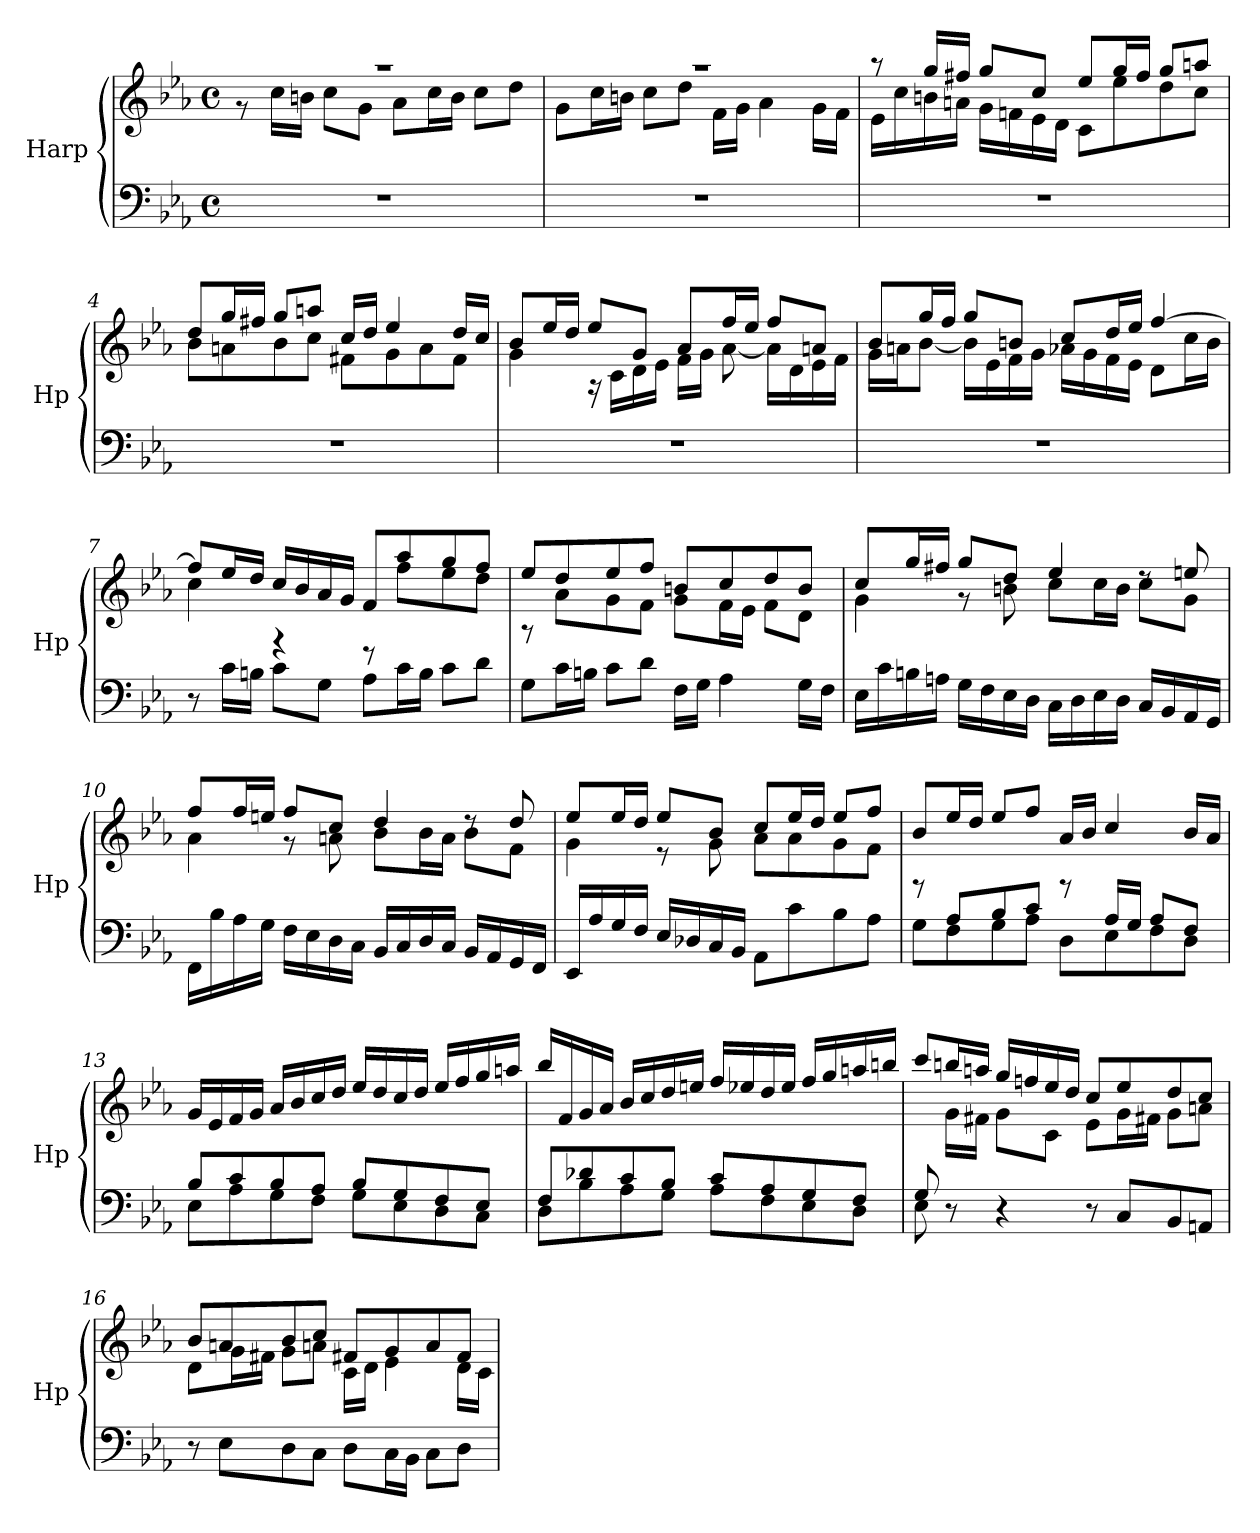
**kern	**kern
*part1	*part1
*staff2	*staff1
*I"Harp	*
*I'Hp	*
*clefF4	*clefG2
*k[b-e-a-]	*k[b-e-a-]
*M4/4	*M4/4
*met(c)	*met(c)
*MM83	*MM83
=1	=1
*	*^
1r	1r	8r
.	.	16cc\LL
.	.	16bn\JJ
.	.	8cc\L
.	.	8g\J
.	.	8a-\L
.	.	16cc\L
.	.	16b\JJ
.	.	8cc\L
.	.	8dd\J
=2	=2	=2
1r	1r	8g\L
.	.	16cc\L
.	.	16bn\JJ
.	.	8cc\L
.	.	8dd\J
.	.	16f\LL
.	.	16g\JJ
.	.	4a-\
.	.	16g\LL
.	.	16f\JJ
=3	=3	=3
1r	8r	16e-\LL
.	.	16cc\
.	16gg/LL	16bn\
.	16ff#X/JJ	16an\JJ
.	8gg/L	16g\LL
.	.	16fn\
.	8cc/J	16e-\
.	.	16d\JJ
.	8ee-/L	8c\L
.	16gg/L	8ee-\
.	16ff#/JJ	.
.	8gg/L	8dd\
.	8aan/J	8cc\J
!!LO:LB:g=z	!!
=4	=4	=4
1r	8dd/L	8b-\L
.	16gg/L	8an\
.	16ff#X/JJ	.
.	8gg/L	8b-\
.	8aan/J	8cc\J
.	16cc/LL	8f#X\L
.	16dd/JJ	.
.	4ee-/	8g\
.	.	8a\
.	16dd/LL	8f#\J
.	16cc/JJ	.
=5	=5	=5
1r	8b-/L	4g\
.	16ee-/L	.
.	16dd/JJ	.
.	8ee-/L	16rA
.	.	16c\LL
.	8g/J	16d\
.	.	16e-\JJ
.	8a-/L	16f\LL
.	.	16g\JJ
.	16ff/L	[8a-\
.	16ee-/JJ	.
.	8ff/L	16a-\LL]
.	.	16d\
.	8an/J	16e-\
.	.	16f\JJ
=6	=6	=6
1r	8b-/L	16g\LL
.	.	16an\J
.	16gg/L	[8b-\J
.	16ff/JJ	.
.	8gg/L	16b-\LL]
.	.	16e-\
.	8bn/J	16f\
.	.	16g\JJ
.	8cc/L	16a-X\LL
.	.	16g\
.	16dd/L	16f\
.	16ee-/JJ	16e-\JJ
.	[4ff/	8d\L
.	.	16cc\L
.	.	16b\JJ
!!LO:LB:g=z	!!
=7	=7	=7
8r	8ff/L]	4cc\
16c\LL	16ee-/L	.
16Bn\JJ	16dd/JJ	.
8c\L	16cc/LL	4rF
.	16b-/	.
8G\J	16a-/	.
.	16g/JJ	.
8A-\L	8f/L	8rD
16c\L	8aa-/	8ff\L
16B\JJ	.	.
8c\L	8gg/	8ee-\
8d\J	8ff/J	8dd\J
=8	=8	=8
8G\L	8ee-/L	8rA
16c\L	8dd/	8a-\L
16Bn\JJ	.	.
8c\L	8ee-/	8g\
8d\J	8ff/J	8f\J
16F\LL	8bn/L	8g\L
16G\JJ	.	.
4A-\	8cc/	16f\L
.	.	16e-\JJ
.	8dd/	8f\L
16G\LL	8b/J	8d\J
16F\JJ	.	.
=9	=9	=9
16E-\LL	8cc/L	4g\
16c\	.	.
16Bn\	16gg/L	.
16An\JJ	16ff#X/JJ	.
16G\LL	8gg/L	8r
16F\	.	.
16E-\	8dd/J	8bn\
16D\JJ	.	.
16C\LL	4ee-/	8cc\L
16D\	.	.
16E-\	.	16cc\L
16D\JJ	.	16b\JJ
16C/LL	8rdd	8cc\L
16BB-/	.	.
16AA-/	8een/	8g\J
16GG/JJ	.	.
!!LO:LB:g=z	!!
=10	=10	=10
16FF\LL	8ff/L	4a-\
16B-\	.	.
16A-\	16ff/L	.
16G\JJ	16een/JJ	.
16F\LL	8ff/L	8r
16E-\	.	.
16D\	8cc/J	8an\
16C\JJ	.	.
16BB-/LL	4dd/	8b-\L
16C/	.	.
16D/	.	16b-\L
16C/JJ	.	16a\JJ
16BB-/LL	8rdd	8b-\L
16AA-/	.	.
16GG/	8dd/	8f\J
16FF/JJ	.	.
=11	=11	=11
16EE-/LL	8ee-/L	4g\
16A-/	.	.
16G/	16ee-/L	.
16F/JJ	16dd/JJ	.
16E-/LL	8ee-/L	8r
16D-X/	.	.
16C/	8b-/J	8g\
16BB-/JJ	.	.
8AA-\L	8cc/L	8a-\L
8c\	16ee-/L	8a-\
.	16dd/JJ	.
8B-\	8ee-/L	8g\
8A-\J	8ff/J	8f\J
=12	=12	=12
*^	*	*
8ryy	8G\L	8b-/L	8rF
8A-/L	8F\	16ee-/L	4.ryy
.	.	16dd/JJ	.
8B-/	8G\	8ee-/L	.
8c/J	8A-\J	8ff/J	.
8ryy	8D\L	16a-/LL	8rF
.	.	16b-/JJ	.
16A-/LL	8E-\	4cc/	4.ryy
16G/JJ	.	.	.
8A-/L	8F\	.	.
8F/J	8D\J	16b-/LL	.
.	.	16a-/JJ	.
*	*	*v	*v
!!LO:LB:g=z
=13	=13	=13
8B-/L	8E-\L	16g/LL
.	.	16e-/
8c/	8A-\	16f/
.	.	16g/JJ
8B-/	8G\	16a-/LL
.	.	16b-/
8A-/J	8F\J	16cc/
.	.	16dd/JJ
8B-/L	8G\L	16ee-/LL
.	.	16dd/
8G/	8E-\	16cc/
.	.	16dd/JJ
8F/	8D\	16ee-/LL
.	.	16ff/
8E-/J	8C\J	16gg/
.	.	16aan/JJ
=14	=14	=14
8F/L	8D\L	16bb-/LL
.	.	16f/
8d-X/	8B-\	16g/
.	.	16a-/JJ
8c/	8A-\	16b-/LL
.	.	16cc/
8B-/J	8G\J	16dd/
.	.	16een/JJ
8c/L	8A-\L	16ff/LL
.	.	16ee-X/
8A-/	8F\	16dd/
.	.	16ee-/JJ
8G/	8E-\	16ff/LL
.	.	16gg/
8F/J	8D\J	16aan/
.	.	16bbn/JJ
=15	=15	=15
*	*	*^
8G/	8E-\	8ccc/L	8ryy
2..ryy	8r	16bbn/L	16g\LL
.	.	16aan/JJ	16f#X\JJ
.	4r	16gg/LL	8g\L
.	.	16ffn/	.
.	.	16ee-/	8c\J
.	.	16dd/JJ	.
.	8r	8cc/L	8e-\L
.	8C/L	8ee-/	16g\L
.	.	.	16f#X\JJ
.	8BB-/	8dd/	8g\L
.	8AAn/J	8cc/J	8an\J
*v	*v	*	*
!!LO:PB:g=z	!!
=16	=16	=16
8r	8b-/L	8d\L
8E-\L	8an/	16g\L
.	.	16f#X\JJ
8D\	8b-/	8g\L
8C\J	8cc/J	8an\J
8D\L	8f#X/L	16c\LL
.	.	16d\JJ
16C\L	8g/	4e-\
16BB-\JJ	.	.
8C\L	8a/	.
8D\J	8f#/J	16d\LL
.	.	16c\JJ
*	*v	*v
=	=
*-	*-
